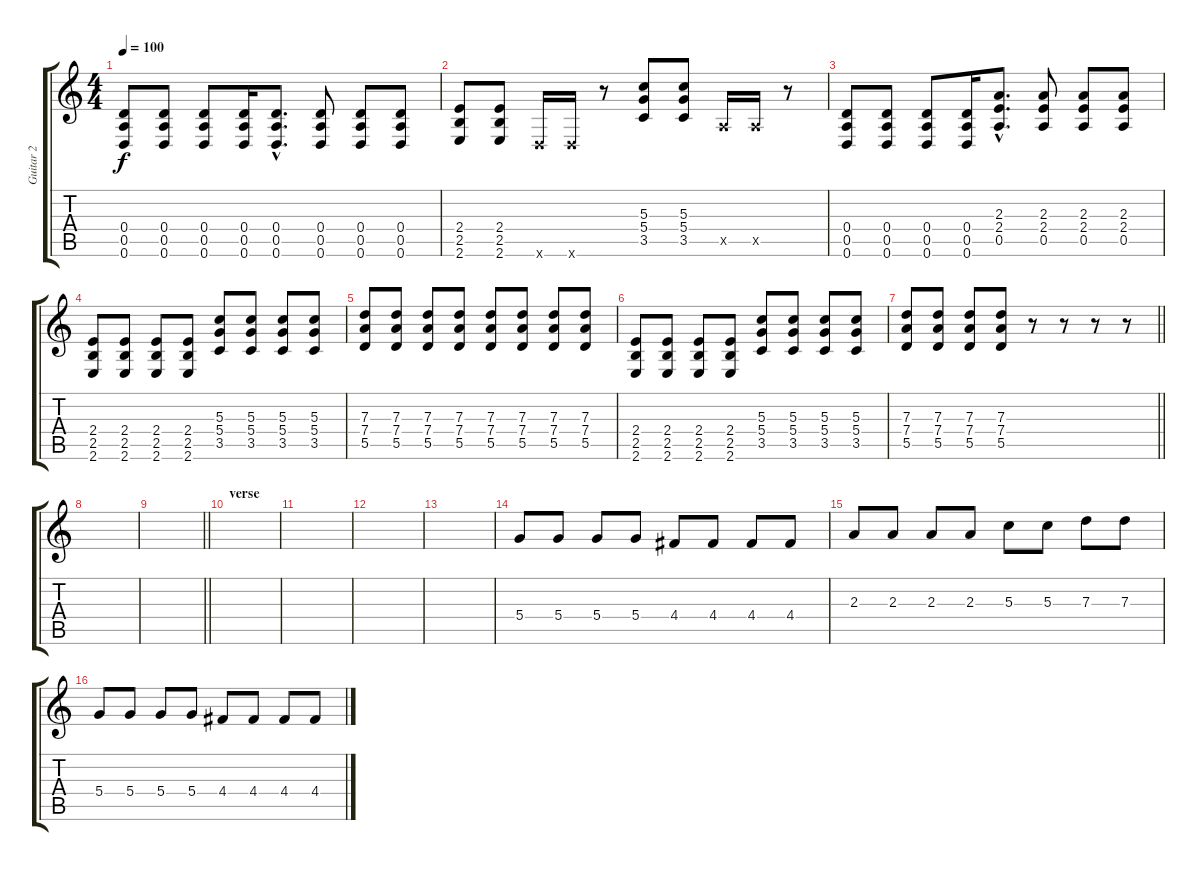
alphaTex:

\track ("Guitar 2" "Guitar 2") {instrument distortionguitar}
\staff {score tabs}
\tuning (E4 B3 G3 D3 A2 D2) {hide}
\ts (4 4)
\tempo 100
\clef g2
\ks c
(0.4 0.5 0.6).8{dy f} (0.4 0.5 0.6).8 (0.4 0.5 0.6).8 (0.4 0.5 0.6).16 (0.4{hac} 0.5{hac} 0.6{hac}).8{d} (0.4 0.5 0.6).8 (0.4 0.5 0.6).8 (0.4 0.5 0.6).8 |
(2.4 2.5 2.6).8 (2.4 2.5 2.6).8 0.6{x}.16 0.6{x}.16 r.8 (5.3 5.4 3.5).8 (5.3 5.4 3.5).8 0.5{x}.16 0.5{x}.16 r.8 |
(0.4 0.5 0.6).8 (0.4 0.5 0.6).8 (0.4 0.5 0.6).8 (0.4 0.5 0.6).16 (2.3{hac} 2.4{hac} 0.5{hac}).8{d} (2.3 2.4 0.5).8 (2.3 2.4 0.5).8 (2.3 2.4 0.5).8 |
(2.4 2.5 2.6).8 (2.4 2.5 2.6).8 (2.4 2.5 2.6).8 (2.4 2.5 2.6).8 (5.3 5.4 3.5).8 (5.3 5.4 3.5).8 (5.3 5.4 3.5).8 (5.3 5.4 3.5).8 |
(7.3 7.4 5.5).8 (7.3 7.4 5.5).8 (7.3 7.4 5.5).8 (7.3 7.4 5.5).8 (7.3 7.4 5.5).8 (7.3 7.4 5.5).8 (7.3 7.4 5.5).8 (7.3 7.4 5.5).8 |
(2.4 2.5 2.6).8 (2.4 2.5 2.6).8 (2.4 2.5 2.6).8 (2.4 2.5 2.6).8 (5.3 5.4 3.5).8 (5.3 5.4 3.5).8 (5.3 5.4 3.5).8 (5.3 5.4 3.5).8 |
\barLineRight lightlight
(7.3 7.4 5.5).8 (7.3 7.4 5.5).8 (7.3 7.4 5.5).8 (7.3 7.4 5.5).8 r.8 r.8 r.8 r.8 |
|
\barLineRight lightlight
|
\section ("" "verse")
|
|
|
|
5.4.8 5.4.8 5.4.8 5.4.8 4.4.8 4.4.8 4.4.8 4.4.8 |
2.3.8 2.3.8 2.3.8 2.3.8 5.3.8 5.3.8 7.3.8 7.3.8 |
5.4.8 5.4.8 5.4.8 5.4.8 4.4.8 4.4.8 4.4.8 4.4.8
